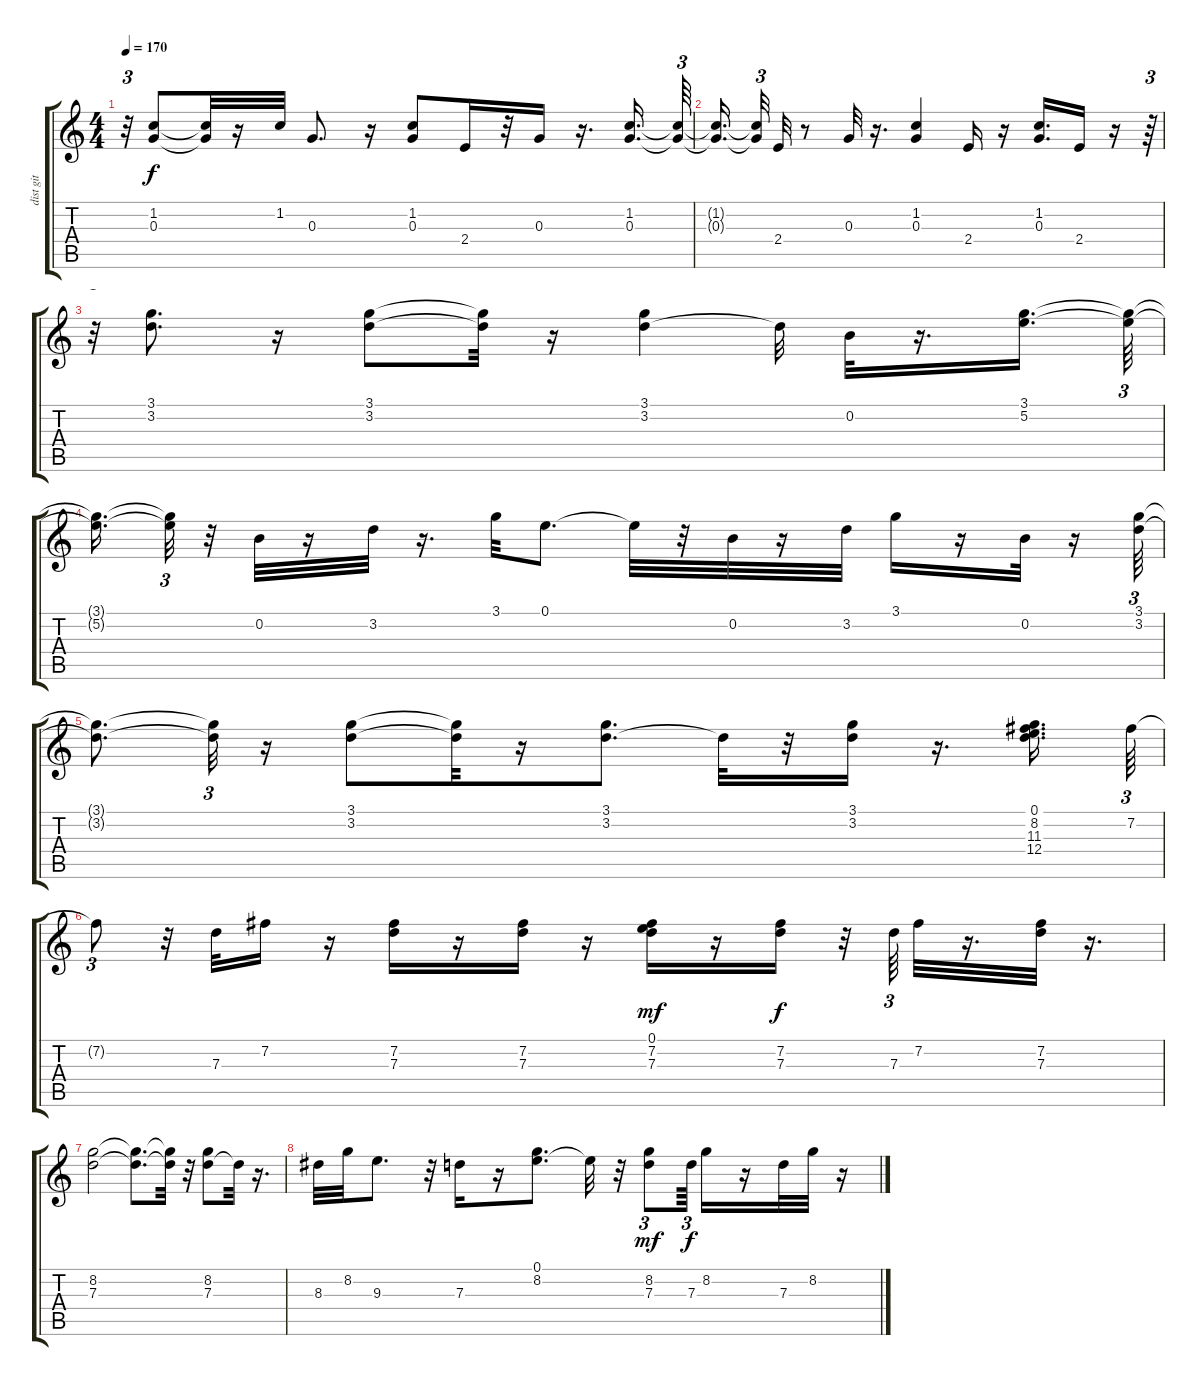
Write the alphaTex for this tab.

\track ("dist git" "dist git") {instrument distortionguitar}
\staff {score tabs}
\tuning (E4 B3 G3 D3 A2 E2) {hide}
\ts (4 4)
\tempo 170
\clef g2
\ks c
r.32{tu (3 2) dy f} (1.2 0.3).8 (1.2{t} 0.3{t}).32 r.16 1.2.32 0.3.8{d} r.16 (1.2 0.3).8 2.4.16 r.32 0.3.16 r.16{d} (1.2 0.3).16{d} (1.2{t} 0.3{t}).64{tu (3 2)} |
(1.2{t} 0.3{t}).16{d} (1.2{t} 0.3{t}).32{tu (3 2)} 2.4.32 r.8 0.3.32 r.16{d} (1.2 0.3).4 2.4.16 r.16 (1.2 0.3).16{d} 2.4.16 r.16 r.64{tu (3 2)} |
r.32{tu (3 2)} (3.1 3.2).8{d} r.16 (3.1 3.2).8 (3.1{t} 3.2{t}).32 r.16 (3.1 3.2).4 3.2{t}.32 0.2.32 r.16{d} (3.1 5.2).16{d} (3.1{t} 5.2{t}).64{tu (3 2)} |
(3.1{t} 5.2{t}).16{d} (3.1{t} 5.2{t}).32{tu (3 2)} r.32 0.2.32 r.16 3.2.32 r.16{d} 3.1.32 0.1.8{d} 0.1{t}.32 r.32 0.2.32 r.16 3.2.32 3.1.16 r.16 0.2.32 r.16 (3.1 3.2).64{tu (3 2)} |
(3.1{t} 3.2{t}).8{d} (3.1{t} 3.2{t}).32{tu (3 2)} r.16 (3.1 3.2).8 (3.1{t} 3.2{t}).32 r.16 (3.1 3.2).8{d} 3.2{t}.32 r.32 (3.1 3.2).16 r.16{d} (0.1 8.2 11.3 12.4).16{d} 7.2.64{tu (3 2)} |
7.2{t}.8{tu (3 2)} r.32 7.3.32 7.2.16 r.16 (7.2 7.3).16 r.16 (7.2 7.3).16 r.16 (0.1 7.2 7.3).16{dy mf} r.16 (7.2 7.3).16{dy f} r.32 7.3.64{tu (3 2)} 7.2.32 r.16{d} (7.2 7.3).32 r.16{d} |
(8.2 7.3).2 (8.2{t} 7.3{t}).8{d} (8.2{t} 7.3{t}).32 r.32 (8.2 7.3).8 7.3{t}.32 r.16{d} |
8.3.32 8.2.32 9.3.8{d} r.32 7.3.16 r.16 (0.1 8.2).8{d} 0.1{t}.32 r.32 (8.2 7.3).8{tu (3 2) dy mf} 7.3.64{tu (3 2) dy f} 8.2.16 r.16 7.3.32 8.2.32 r.16
